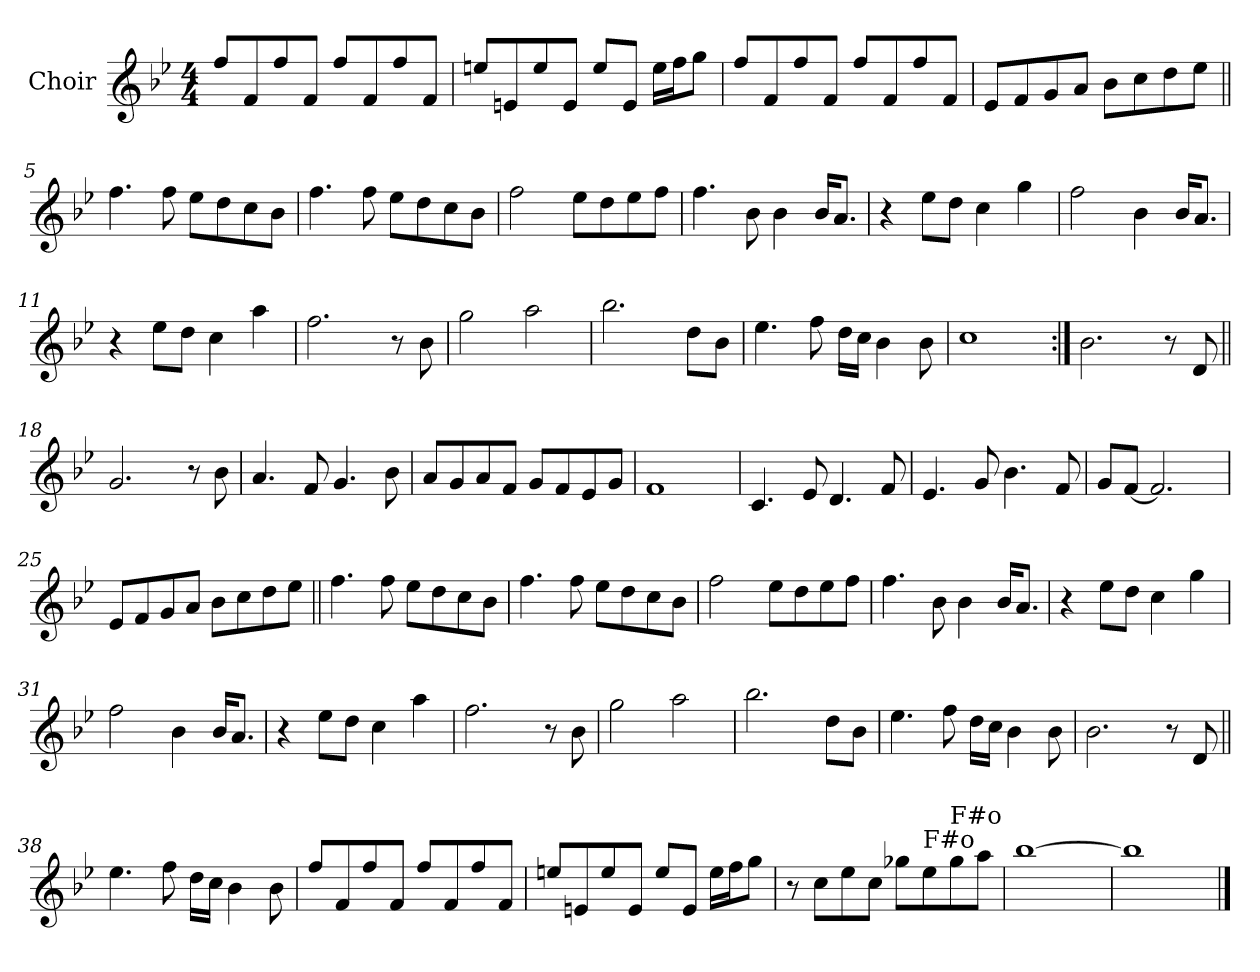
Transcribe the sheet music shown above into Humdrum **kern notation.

**kern
*part1
*staff1
*I"Choir
*I'Ch
*clefG2
*k[b-e-]
*B-:
*M4/4
=1
8ff/L
8f/
8ff/
8f/J
8ff/L
8f/
8ff/
8f/J
=2
8een/L
8en/
8ee/
8e/J
8ee/L
8e/J
16ee\LL
16ff\J
8gg\J
=3
8ff/L
8f/
8ff/
8f/J
8ff/L
8f/
8ff/
8f/J
=4
8e-/L
8f/
8g/
8a/J
8b-\L
8cc\
8dd\
8ee-\J
!!LO:LB:g=z
=5||
4.ff\
8ff\
8ee-\L
8dd\
8cc\
8b-\J
=6
4.ff\
8ff\
8ee-\L
8dd\
8cc\
8b-\J
=7
2ff\
8ee-\L
8dd\
8ee-\
8ff\J
=8
4.ff\
8b-\
4b-\
16b-/KL
8.a/J
!!LO:LB:g=z
=9
4r
8ee-\L
8dd\J
4cc\
4gg\
=10
2ff\
4b-\
16b-/KL
8.a/J
=11
4r
8ee-\L
8dd\J
4cc\
4aa\
=12
2.ff\
8r
8b-\
!!LO:LB:g=z
=13
2gg\
2aa\
=14
2.bb-\
8dd\L
8b-\J
=15
4.ee-\
8ff\
16dd\LL
16cc\JJ
4b-\
8b-\
=16
1cc
!!LO:LB:g=z
=17:|!
2.b-\
8r
8d/
=18||
2.g/
8r
8b-\
=19
4.a/
8f/
4.g/
8b-\
=20
8a/L
8g/
8a/
8f/J
8g/L
8f/
8e-/
8g/J
=21
1f
!!LO:LB:g=z
=22
4.c/
8e-/
4.d/
8f/
=23
4.e-/
8g/
4.b-\
8f/
=24
8g/L
[8f/J
2.f/]
!!LO:LB:g=z
=25
8e-/L
8f/
8g/
8a/J
8b-\L
8cc\
8dd\
8ee-\J
=26||
4.ff\
8ff\
8ee-\L
8dd\
8cc\
8b-\J
=27
4.ff\
8ff\
8ee-\L
8dd\
8cc\
8b-\J
=28
2ff\
8ee-\L
8dd\
8ee-\
8ff\J
!!LO:LB:g=z
=29
4.ff\
8b-\
4b-\
16b-/KL
8.a/J
=30
4r
8ee-\L
8dd\J
4cc\
4gg\
=31
2ff\
4b-\
16b-/KL
8.a/J
=32
4r
8ee-\L
8dd\J
4cc\
4aa\
!!LO:PB:g=z
=33
2.ff\
8r
8b-\
=34
2gg\
2aa\
=35
2.bb-\
8dd\L
8b-\J
=36
4.ee-\
8ff\
16dd\LL
16cc\JJ
4b-\
8b-\
!!LO:LB:g=z
=37
2.b-\
8r
8d/
!!LO:LB:g=z
=38||
4.ee-\
8ff\
16dd\LL
16cc\JJ
4b-\
8b-\
=39
8ff/L
8f/
8ff/
8f/J
8ff/L
8f/
8ff/
8f/J
=40
8een/L
8en/
8ee/
8e/J
8ee/L
8e/J
16ee\LL
16ff\J
8gg\J
!!LO:LB:g=z
=41
8r
8cc\L
8ee-\
8cc\J
8gg-X\L
!LO:TX:a:t=F#o
8ee-\
!LO:TX:a:t=F#o
8gg-\
8aa\J
=42
[1bb-
=43
1bb-]
==
*-
